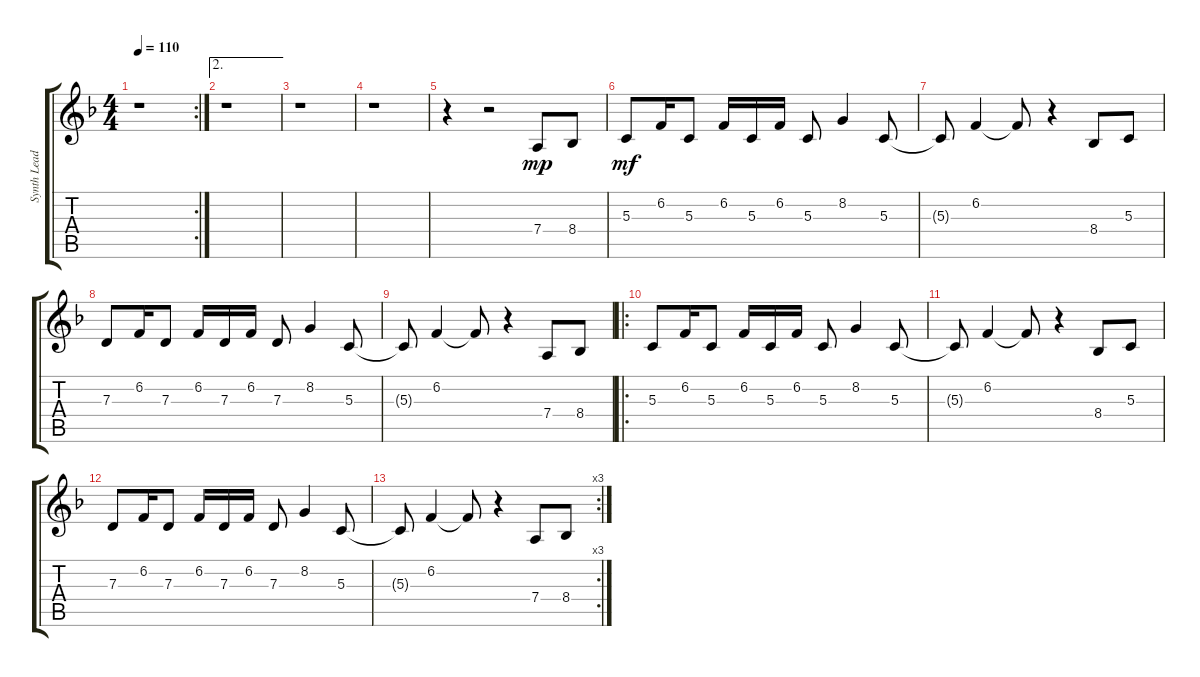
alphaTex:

\track ("Synth Lead" "Synth Lead") {instrument lead2sawtooth}
\staff {score tabs}
\tuning (E4 B3 G3 D3 A2 E2) {hide}
\rc 2
\ts (4 4)
\tempo 110
\clef g2
\ks f
r.1{dy mf} |
\ae 2
r.1 |
r.1 |
r.1 |
r.4 r.2 7.4.8{dy mp} 8.4.8 |
5.3.8{dy mf} 6.2.16 5.3.8 6.2.16 5.3.16 6.2.16 5.3.8 8.2.4 5.3.8 |
5.3{t}.8 6.2.4 6.2{t}.8 r.4 8.4.8 5.3.8 |
7.3.8 6.2.16 7.3.8 6.2.16 7.3.16 6.2.16 7.3.8 8.2.4 5.3.8 |
5.3{t}.8 6.2.4 6.2{t}.8 r.4 7.4.8 8.4.8 |
\ro
5.3.8 6.2.16 5.3.8 6.2.16 5.3.16 6.2.16 5.3.8 8.2.4 5.3.8 |
5.3{t}.8 6.2.4 6.2{t}.8 r.4 8.4.8 5.3.8 |
7.3.8 6.2.16 7.3.8 6.2.16 7.3.16 6.2.16 7.3.8 8.2.4 5.3.8 |
\rc 3
5.3{t}.8 6.2.4 6.2{t}.8 r.4 7.4.8 8.4.8
